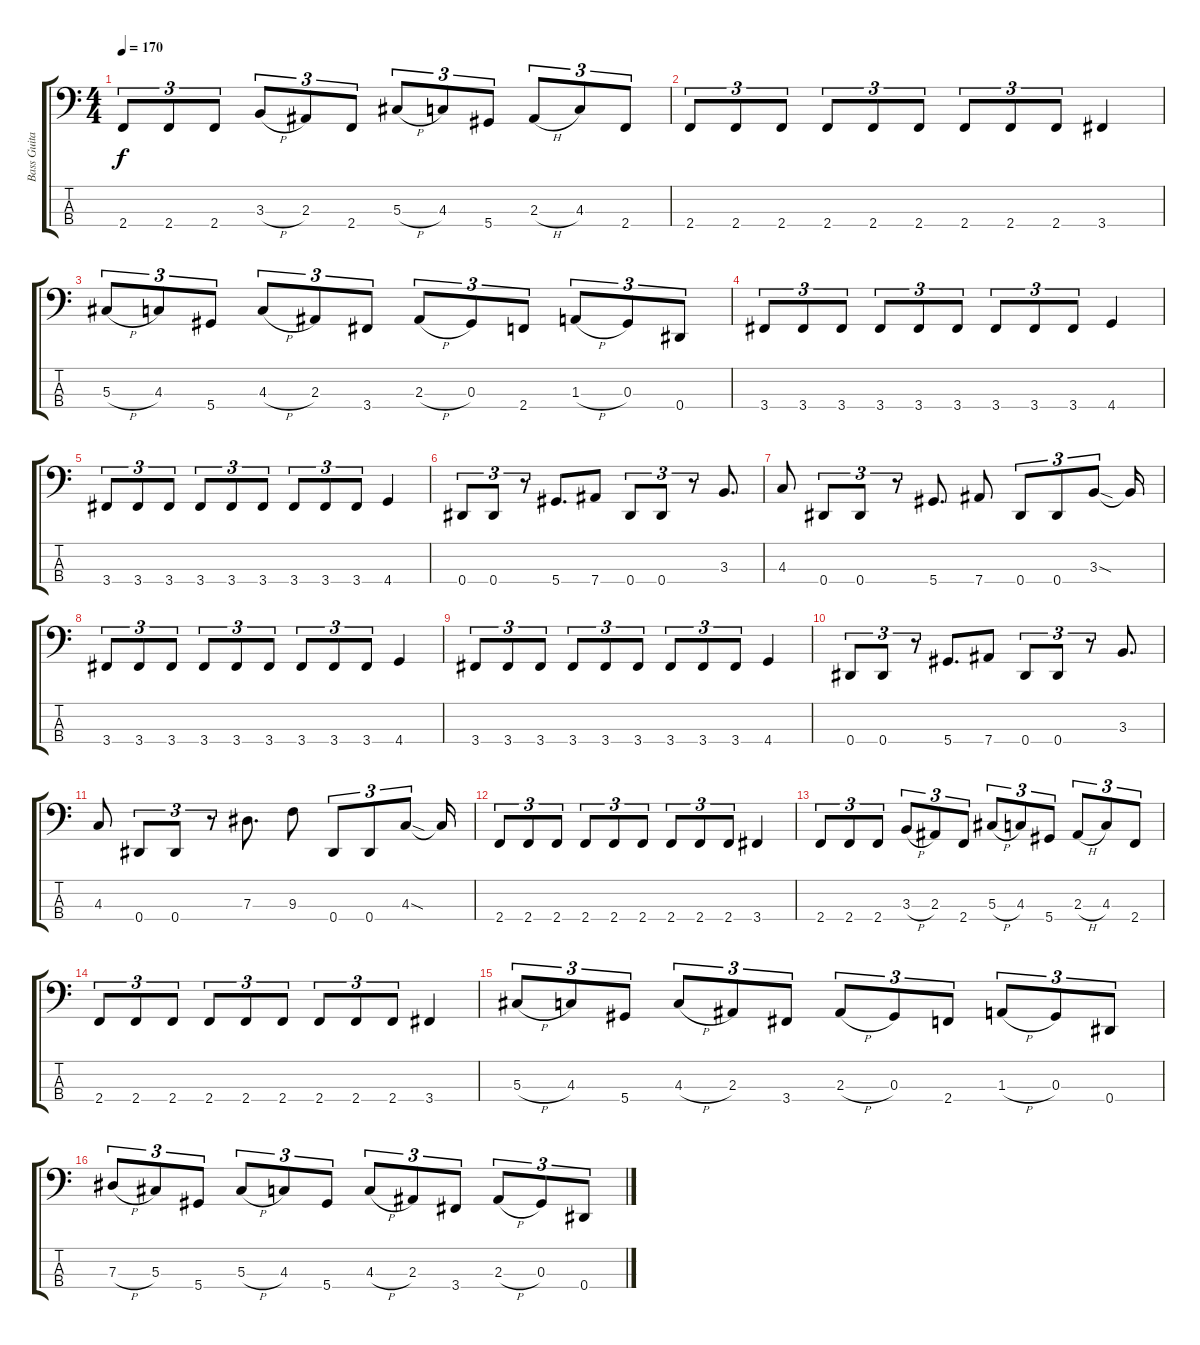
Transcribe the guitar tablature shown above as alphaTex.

\track ("Bass Guitar" "Bass Guita") {instrument electricbasspick}
\staff {score tabs}
\tuning (Gb2 Db2 Ab1 Eb1) {hide}
\ts (4 4)
\tempo 170
\clef f4
\ks c
2.4.8{tu (3 2) dy f} 2.4.8{tu (3 2)} 2.4.8{tu (3 2)} 3.3{h}.8{tu (3 2)} 2.3.8{tu (3 2)} 2.4.8{tu (3 2)} 5.3{h}.8{tu (3 2)} 4.3.8{tu (3 2)} 5.4.8{tu (3 2)} 2.3{h}.8{tu (3 2)} 4.3.8{tu (3 2)} 2.4.8{tu (3 2)} |
2.4.8{tu (3 2)} 2.4.8{tu (3 2)} 2.4.8{tu (3 2)} 2.4.8{tu (3 2)} 2.4.8{tu (3 2)} 2.4.8{tu (3 2)} 2.4.8{tu (3 2)} 2.4.8{tu (3 2)} 2.4.8{tu (3 2)} 3.4.4 |
5.3{h}.8{tu (3 2)} 4.3.8{tu (3 2)} 5.4.8{tu (3 2)} 4.3{h}.8{tu (3 2)} 2.3.8{tu (3 2)} 3.4.8{tu (3 2)} 2.3{h}.8{tu (3 2)} 0.3.8{tu (3 2)} 2.4.8{tu (3 2)} 1.3{h}.8{tu (3 2)} 0.3.8{tu (3 2)} 0.4.8{tu (3 2)} |
3.4.8{tu (3 2)} 3.4.8{tu (3 2)} 3.4.8{tu (3 2)} 3.4.8{tu (3 2)} 3.4.8{tu (3 2)} 3.4.8{tu (3 2)} 3.4.8{tu (3 2)} 3.4.8{tu (3 2)} 3.4.8{tu (3 2)} 4.4.4 |
3.4.8{tu (3 2)} 3.4.8{tu (3 2)} 3.4.8{tu (3 2)} 3.4.8{tu (3 2)} 3.4.8{tu (3 2)} 3.4.8{tu (3 2)} 3.4.8{tu (3 2)} 3.4.8{tu (3 2)} 3.4.8{tu (3 2)} 4.4.4 |
0.4.8{tu (3 2)} 0.4.8{tu (3 2)} r.8{tu (3 2)} 5.4.8{d} 7.4.8 0.4.8{tu (3 2)} 0.4.8{tu (3 2)} r.8{tu (3 2)} 3.3.8{d} |
4.3.8 0.4.8{tu (3 2)} 0.4.8{tu (3 2)} r.8{tu (3 2)} 5.4.8{d} 7.4.8 0.4.8{tu (3 2)} 0.4.8{tu (3 2)} 3.3{sod}.8{tu (3 2)} 3.3{t}.16 |
3.4.8{tu (3 2)} 3.4.8{tu (3 2)} 3.4.8{tu (3 2)} 3.4.8{tu (3 2)} 3.4.8{tu (3 2)} 3.4.8{tu (3 2)} 3.4.8{tu (3 2)} 3.4.8{tu (3 2)} 3.4.8{tu (3 2)} 4.4.4 |
3.4.8{tu (3 2)} 3.4.8{tu (3 2)} 3.4.8{tu (3 2)} 3.4.8{tu (3 2)} 3.4.8{tu (3 2)} 3.4.8{tu (3 2)} 3.4.8{tu (3 2)} 3.4.8{tu (3 2)} 3.4.8{tu (3 2)} 4.4.4 |
0.4.8{tu (3 2)} 0.4.8{tu (3 2)} r.8{tu (3 2)} 5.4.8{d} 7.4.8 0.4.8{tu (3 2)} 0.4.8{tu (3 2)} r.8{tu (3 2)} 3.3.8{d} |
4.3.8 0.4.8{tu (3 2)} 0.4.8{tu (3 2)} r.8{tu (3 2)} 7.3.8{d} 9.3.8 0.4.8{tu (3 2)} 0.4.8{tu (3 2)} 4.3{sod}.8{tu (3 2)} 4.3{t}.16 |
2.4.8{tu (3 2)} 2.4.8{tu (3 2)} 2.4.8{tu (3 2)} 2.4.8{tu (3 2)} 2.4.8{tu (3 2)} 2.4.8{tu (3 2)} 2.4.8{tu (3 2)} 2.4.8{tu (3 2)} 2.4.8{tu (3 2)} 3.4.4 |
2.4.8{tu (3 2)} 2.4.8{tu (3 2)} 2.4.8{tu (3 2)} 3.3{h}.8{tu (3 2)} 2.3.8{tu (3 2)} 2.4.8{tu (3 2)} 5.3{h}.8{tu (3 2)} 4.3.8{tu (3 2)} 5.4.8{tu (3 2)} 2.3{h}.8{tu (3 2)} 4.3.8{tu (3 2)} 2.4.8{tu (3 2)} |
2.4.8{tu (3 2)} 2.4.8{tu (3 2)} 2.4.8{tu (3 2)} 2.4.8{tu (3 2)} 2.4.8{tu (3 2)} 2.4.8{tu (3 2)} 2.4.8{tu (3 2)} 2.4.8{tu (3 2)} 2.4.8{tu (3 2)} 3.4.4 |
5.3{h}.8{tu (3 2)} 4.3.8{tu (3 2)} 5.4.8{tu (3 2)} 4.3{h}.8{tu (3 2)} 2.3.8{tu (3 2)} 3.4.8{tu (3 2)} 2.3{h}.8{tu (3 2)} 0.3.8{tu (3 2)} 2.4.8{tu (3 2)} 1.3{h}.8{tu (3 2)} 0.3.8{tu (3 2)} 0.4.8{tu (3 2)} |
7.3{h}.8{tu (3 2)} 5.3.8{tu (3 2)} 5.4.8{tu (3 2)} 5.3{h}.8{tu (3 2)} 4.3.8{tu (3 2)} 5.4.8{tu (3 2)} 4.3{h}.8{tu (3 2)} 2.3.8{tu (3 2)} 3.4.8{tu (3 2)} 2.3{h}.8{tu (3 2)} 0.3.8{tu (3 2)} 0.4.8{tu (3 2)}
